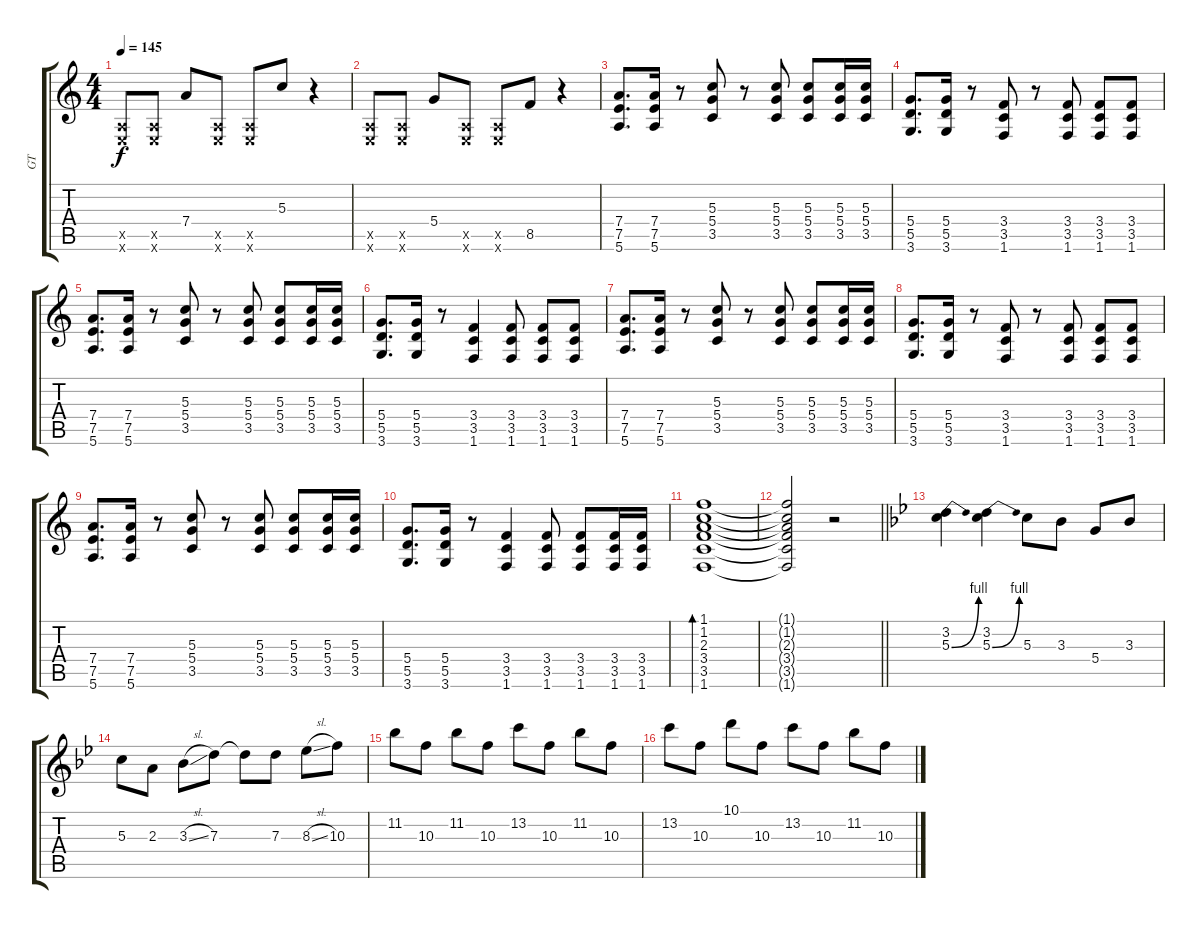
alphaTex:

\track ("GT" "GT") {instrument distortionguitar}
\staff {score tabs}
\tuning (E4 B3 G3 D3 A2 E2) {hide}
\ts (4 4)
\tempo 145
\clef g2
\ks c
(0.5{x} 0.6{x}).8{dy f} (0.5{x} 0.6{x}).8 7.4.8 (0.5{x} 0.6{x}).8 (0.5{x} 0.6{x}).8 5.3.8 r.4 |
(0.5{x} 0.6{x}).8 (0.5{x} 0.6{x}).8 5.4.8 (0.5{x} 0.6{x}).8 (0.5{x} 0.6{x}).8 8.5.8 r.4 |
(7.4 7.5 5.6).8{d} (7.4 7.5 5.6).16 r.8 (5.3 5.4 3.5).8 r.8 (5.3 5.4 3.5).8 (5.3 5.4 3.5).8 (5.3 5.4 3.5).16 (5.3 5.4 3.5).16 |
(5.4 5.5 3.6).8{d} (5.4 5.5 3.6).16 r.8 (3.4 3.5 1.6).8 r.8 (3.4 3.5 1.6).8 (3.4 3.5 1.6).8 (3.4 3.5 1.6).8 |
(7.4 7.5 5.6).8{d} (7.4 7.5 5.6).16 r.8 (5.3 5.4 3.5).8 r.8 (5.3 5.4 3.5).8 (5.3 5.4 3.5).8 (5.3 5.4 3.5).16 (5.3 5.4 3.5).16 |
(5.4 5.5 3.6).8{d} (5.4 5.5 3.6).16 r.8 (3.4 3.5 1.6).4 (3.4 3.5 1.6).8 (3.4 3.5 1.6).8 (3.4 3.5 1.6).8 |
(7.4 7.5 5.6).8{d} (7.4 7.5 5.6).16 r.8 (5.3 5.4 3.5).8 r.8 (5.3 5.4 3.5).8 (5.3 5.4 3.5).8 (5.3 5.4 3.5).16 (5.3 5.4 3.5).16 |
(5.4 5.5 3.6).8{d} (5.4 5.5 3.6).16 r.8 (3.4 3.5 1.6).8 r.8 (3.4 3.5 1.6).8 (3.4 3.5 1.6).8 (3.4 3.5 1.6).8 |
(7.4 7.5 5.6).8{d} (7.4 7.5 5.6).16 r.8 (5.3 5.4 3.5).8 r.8 (5.3 5.4 3.5).8 (5.3 5.4 3.5).8 (5.3 5.4 3.5).16 (5.3 5.4 3.5).16 |
(5.4 5.5 3.6).8{d} (5.4 5.5 3.6).16 r.8 (3.4 3.5 1.6).4 (3.4 3.5 1.6).8 (3.4 3.5 1.6).8 (3.4 3.5 1.6).16 (3.4 3.5 1.6).16 |
(1.1 1.2 2.3 3.4 3.5 1.6).1{bd 60} |
\barLineRight lightlight
(1.1{t} 1.2{t} 2.3{t} 3.4{t} 3.5{t} 1.6{t}).2 r.2 |
\ks bb
(3.2 5.3{be (bend 0 0 60 4)}).4 (3.2 5.3{be (bend 0 0 60 4)}).4 5.3.8 3.3.8 5.4.8 3.3.8 |
5.3.8 2.3.8 3.3{sl}.8 7.3.8 7.3{t}.8 7.3.8 8.3{sl}.8 10.3.8 |
11.2.8 10.3.8 11.2.8 10.3.8 13.2.8 10.3.8 11.2.8 10.3.8 |
13.2.8 10.3.8 10.1.8 10.3.8 13.2.8 10.3.8 11.2.8 10.3.8
